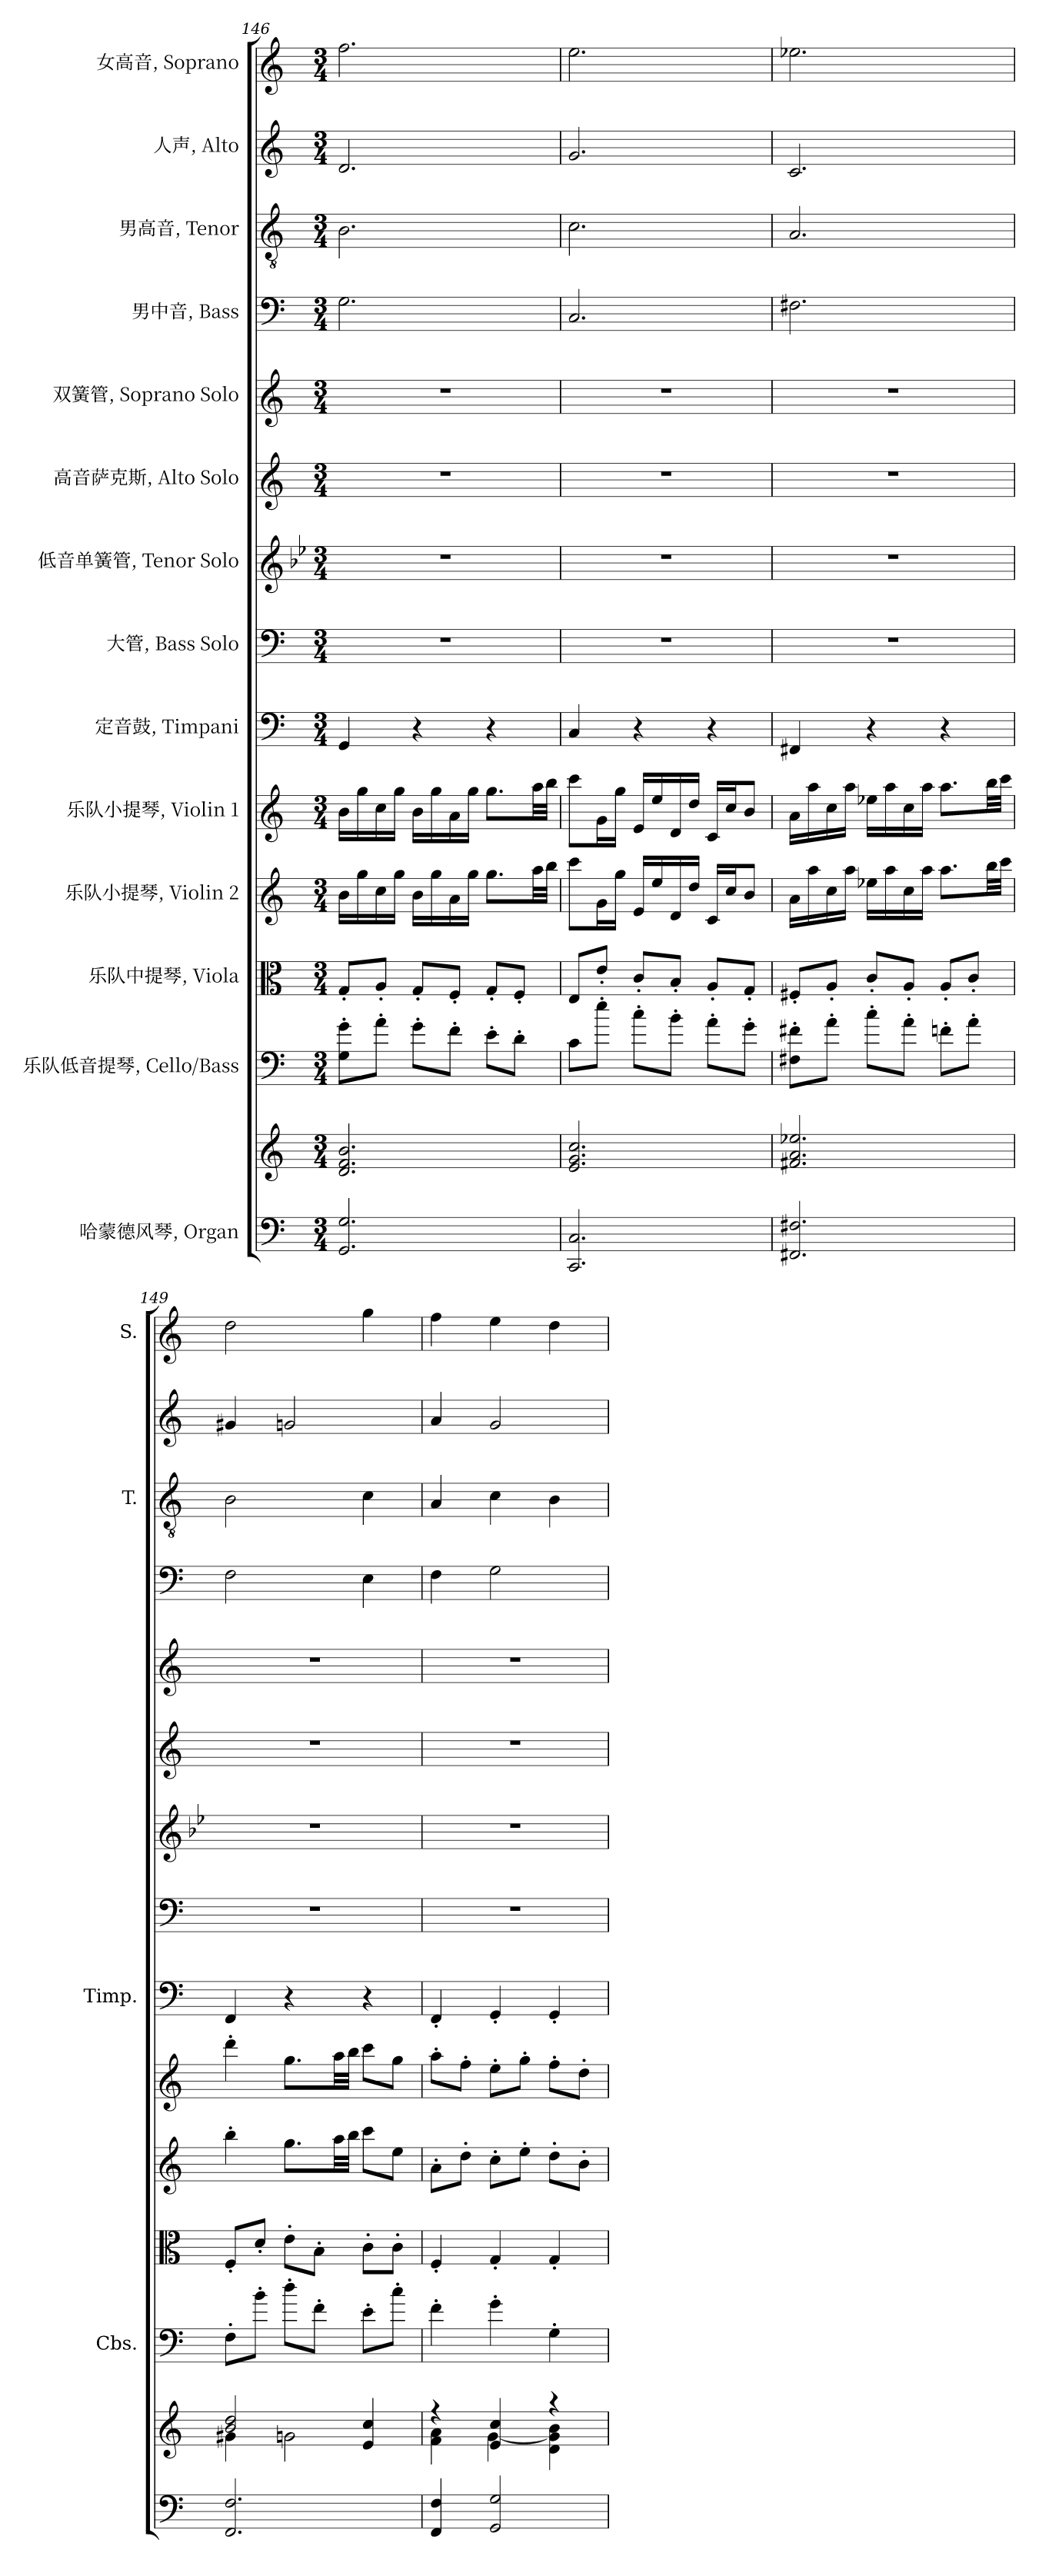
**kern	**kern	**kern	**kern	**kern	**kern	**kern	**kern	**kern	**kern	**kern	**kern	**kern	**kern	**kern
*part14	*part14	*part13	*part12	*part11	*part10	*part9	*part8	*part7	*part6	*part5	*part4	*part3	*part2	*part1
*staff15	*staff14	*staff13	*staff12	*staff11	*staff10	*staff9	*staff8	*staff7	*staff6	*staff5	*staff4	*staff3	*staff2	*staff1
*I"哈蒙德风琴, Organ	*	*I"乐队低音提琴, Cello/Bass	*I"乐队中提琴, Viola	*I"乐队小提琴, Violin 2	*I"乐队小提琴, Violin 1	*I"定音鼓, Timpani	*I"大管, Bass Solo	*I"低音单簧管, Tenor Solo	*I"高音萨克斯, Alto Solo	*I"双簧管, Soprano Solo	*I"男中音, Bass	*I"男高音, Tenor	*I"人声, Alto	*I"女高音, Soprano
*	*	*I'Cbs.	*	*	*	*I'Timp.	*	*	*	*	*	*I'T.	*	*I'S.
*clefF4	*clefG2	*clefF4	*clefC3	*clefG2	*clefG2	*clefF4	*clefF4	*clefG2	*clefG2	*clefG2	*clefF4	*clefGv2	*clefG2	*clefG2
*	*	*ITrd7c12	*	*	*	*	*	*ITrd8c14	*ITrd1c2	*	*	*	*	*
*k[]	*k[]	*k[]	*k[]	*k[]	*k[]	*k[]	*k[]	*k[b-e-]	*k[b-e-]	*k[]	*k[]	*k[]	*k[]	*k[]
*M3/4	*M3/4	*M3/4	*M3/4	*M3/4	*M3/4	*M3/4	*M3/4	*M3/4	*M3/4	*M3/4	*M3/4	*M3/4	*M3/4	*M3/4
=146	=146	=146	=146	=146	=146	=146	=146	=146	=146	=146	=146	=146	=146	=146
2.GG/ 2.G/	2.d/ 2.f/ 2.b/	8GG\' 8G\'L	8G'/L	16b\LL	16b\LL	4GG/	2.r	2.r	2.r	2.r	2.G\	2.B\	2.d/	2.ff\
.	.	.	.	16gg\	16gg\	.	.	.	.	.	.	.	.	.
.	.	8A'\J	8A'/J	16cc\	16cc\	.	.	.	.	.	.	.	.	.
.	.	.	.	16gg\JJ	16gg\JJ	.	.	.	.	.	.	.	.	.
.	.	8G'\L	8G'/L	16b\LL	16b\LL	4r	.	.	.	.	.	.	.	.
.	.	.	.	16gg\	16gg\	.	.	.	.	.	.	.	.	.
.	.	8F'\J	8F'/J	16a\	16a\	.	.	.	.	.	.	.	.	.
.	.	.	.	16gg\JJ	16gg\JJ	.	.	.	.	.	.	.	.	.
.	.	8E'\L	8G'/L	8.gg\L	8.gg\L	4r	.	.	.	.	.	.	.	.
.	.	8D'\J	8F'/J	.	.	.	.	.	.	.	.	.	.	.
.	.	.	.	32aa\LL	32aa\LL	.	.	.	.	.	.	.	.	.
.	.	.	.	32bb\JJJ	32bb\JJJ	.	.	.	.	.	.	.	.	.
=147	=147	=147	=147	=147	=147	=147	=147	=147	=147	=147	=147	=147	=147	=147
2.CC/ 2.C/	2.e/ 2.g/ 2.cc/	8C\L	8E/L	8ccc\L	8ccc\L	4C/	2.r	2.r	2.r	2.r	2.C/	2.c\	2.g/	2.ee\
.	.	8e'\J	8e'/J	16g\L	16g\L	.	.	.	.	.	.	.	.	.
.	.	.	.	16gg\JJ	16gg\JJ	.	.	.	.	.	.	.	.	.
.	.	8c'\L	8c'/L	16e/LL	16e/LL	4r	.	.	.	.	.	.	.	.
.	.	.	.	16ee/	16ee/	.	.	.	.	.	.	.	.	.
.	.	8B'\J	8B'/J	16d/	16d/	.	.	.	.	.	.	.	.	.
.	.	.	.	16dd/JJ	16dd/JJ	.	.	.	.	.	.	.	.	.
.	.	8A'\L	8A'/L	16c/LL	16c/LL	4r	.	.	.	.	.	.	.	.
.	.	.	.	16cc/J	16cc/J	.	.	.	.	.	.	.	.	.
.	.	8G'\J	8G'/J	8b/J	8b/J	.	.	.	.	.	.	.	.	.
!!LO:PB:g=z
=148	=148	=148	=148	=148	=148	=148	=148	=148	=148	=148	=148	=148	=148	=148
2.FF#X/ 2.F#X/	2.f#X/ 2.a/ 2.ee-X/	8FF#X\' 8F#X\'L	8F#X'/L	16a\LL	16a\LL	4FF#X/	2.r	2.r	2.r	2.r	2.F#X\	2.A/	2.c/	2.ee-X\
.	.	.	.	16aa\	16aa\	.	.	.	.	.	.	.	.	.
.	.	8A'\J	8A'/J	16cc\	16cc\	.	.	.	.	.	.	.	.	.
.	.	.	.	16aa\JJ	16aa\JJ	.	.	.	.	.	.	.	.	.
.	.	8c'\L	8c'/L	16ee-X\LL	16ee-X\LL	4r	.	.	.	.	.	.	.	.
.	.	.	.	16aa\	16aa\	.	.	.	.	.	.	.	.	.
.	.	8A'\J	8A'/J	16cc\	16cc\	.	.	.	.	.	.	.	.	.
.	.	.	.	16aa\JJ	16aa\JJ	.	.	.	.	.	.	.	.	.
.	.	8Fn'\L	8A'/L	8.aa\L	8.aa\L	4r	.	.	.	.	.	.	.	.
.	.	8A'\J	8c'/J	.	.	.	.	.	.	.	.	.	.	.
.	.	.	.	32bb\LL	32bb\LL	.	.	.	.	.	.	.	.	.
.	.	.	.	32ccc\JJJ	32ccc\JJJ	.	.	.	.	.	.	.	.	.
=149	=149	=149	=149	=149	=149	=149	=149	=149	=149	=149	=149	=149	=149	=149
*	*^	*	*	*	*	*	*	*	*	*	*	*	*	*
2.FF/ 2.F/	2b/ 2dd/	4g#X\	8FF'\L	8F'/L	4bb'\	4ddd'\	4FF/	2.r	2.r	2.r	2.r	2F\	2B\	4g#X/	2dd\
.	.	.	8B'\J	8d'/J	.	.	.	.	.	.	.	.	.	.	.
.	.	2gn\	8d'\L	8e'\L	8.gg\L	8.gg\L	4r	.	.	.	.	.	.	2gn/	.
.	.	.	8F'\J	8B'\J	.	.	.	.	.	.	.	.	.	.	.
.	.	.	.	.	32aa\LL	32aa\LL	.	.	.	.	.	.	.	.	.
.	.	.	.	.	32bb\JJJ	32bb\JJJ	.	.	.	.	.	.	.	.	.
.	4e/ 4cc/	.	8E'\L	8c'\L	8ccc\L	8ccc\L	4r	.	.	.	.	4E\	4c\	.	4gg\
.	.	.	8c'\J	8c'\J	8ee\J	8gg\J	.	.	.	.	.	.	.	.	.
=150	=150	=150	=150	=150	=150	=150	=150	=150	=150	=150	=150	=150	=150	=150	=150
4FF/ 4F/	4r	4f\ 4a\	4F'\	4F'/	8a'\L	8aa'\L	4FF'/	2.r	2.r	2.r	2.r	4F\	4A/	4a/	4ff\
.	.	.	.	.	8dd'\J	8ff'\J	.	.	.	.	.	.	.	.	.
2GG/ 2G/	4e/ 4cc/	[4g\	4G'\	4G'/	8cc'\L	8ee'\L	4GG'/	.	.	.	.	2G\	4c\	2g/	4ee\
.	.	.	.	.	8ee'\J	8gg'\J	.	.	.	.	.	.	.	.	.
.	4r	4d\ 4g\] 4b\	4GG'\	4G'/	8dd'\L	8ff'\L	4GG'/	.	.	.	.	.	4B\	.	4dd\
.	.	.	.	.	8b'\J	8dd'\J	.	.	.	.	.	.	.	.	.
*	*v	*v	*	*	*	*	*	*	*	*	*	*	*	*	*
=	=	=	=	=	=	=	=	=	=	=	=	=	=	=
*-	*-	*-	*-	*-	*-	*-	*-	*-	*-	*-	*-	*-	*-	*-
